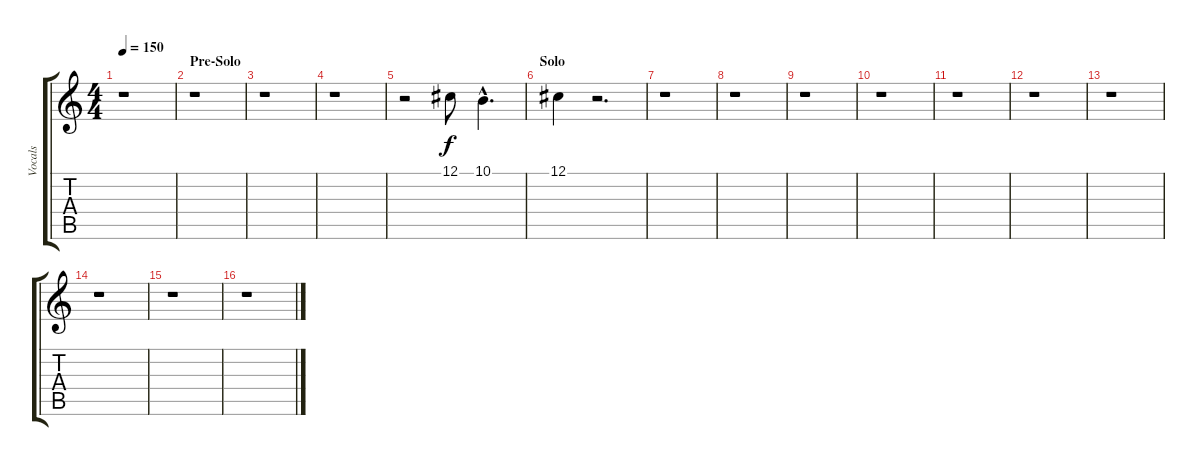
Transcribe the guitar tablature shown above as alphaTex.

\track ("Vocals" "Vocals") {instrument lead1square}
\staff {score tabs}
\tuning (Db4 Ab3 E3 B2 Gb2 Db2) {hide}
\ts (4 4)
\tempo 150
\clef g2
\ks c
r.1{dy f} |
\section ("" "Pre-Solo")
r.1 |
r.1 |
r.1 |
r.2 12.1.8 10.1{hac}.4{d} |
\section ("" "Solo")
12.1.4 r.2{d} |
r.1 |
r.1 |
r.1 |
r.1 |
r.1 |
r.1 |
r.1 |
r.1 |
r.1 |
r.1
